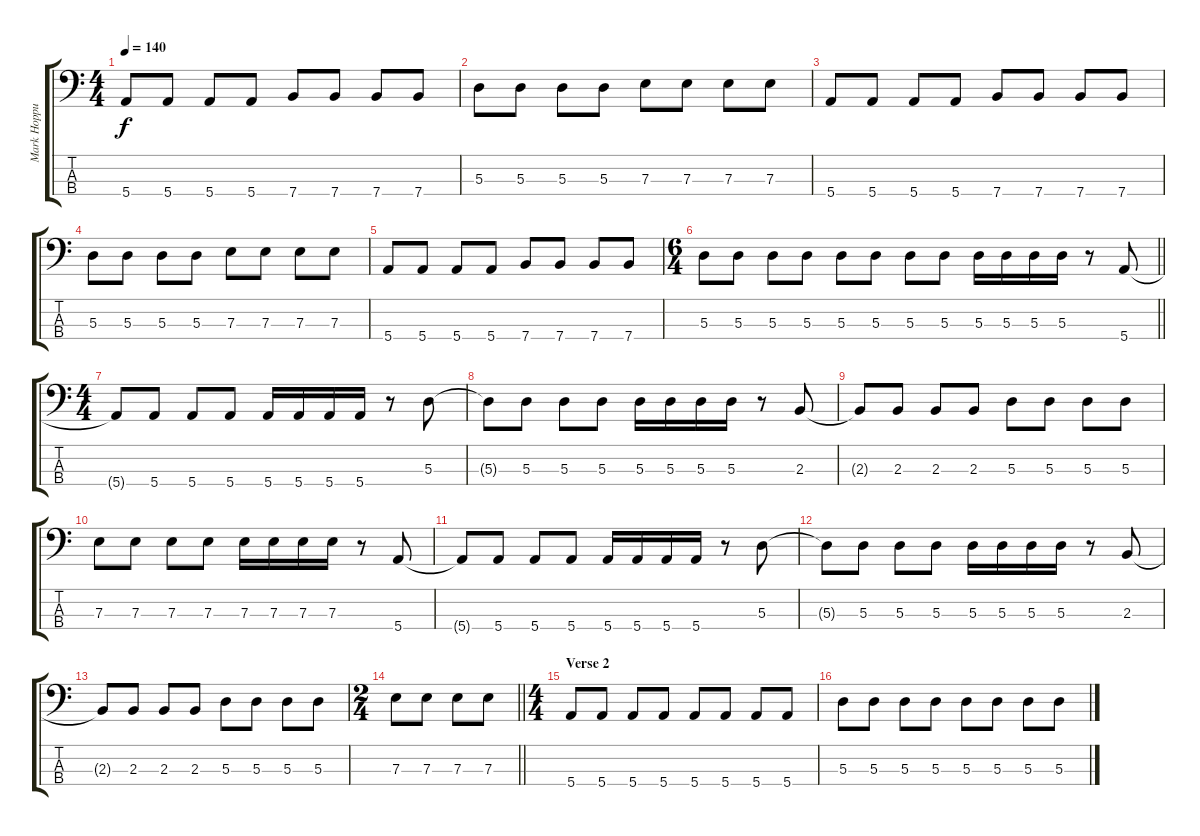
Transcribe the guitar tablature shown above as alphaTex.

\track ("Mark Hoppus" "Mark Hoppu") {instrument electricbasspick}
\staff {score tabs}
\tuning (G2 D2 A1 E1) {hide}
\ts (4 4)
\tempo 140
\clef f4
\ks c
5.4.8{dy f} 5.4.8 5.4.8 5.4.8 7.4.8 7.4.8 7.4.8 7.4.8 |
5.3.8 5.3.8 5.3.8 5.3.8 7.3.8 7.3.8 7.3.8 7.3.8 |
5.4.8 5.4.8 5.4.8 5.4.8 7.4.8 7.4.8 7.4.8 7.4.8 |
5.3.8 5.3.8 5.3.8 5.3.8 7.3.8 7.3.8 7.3.8 7.3.8 |
5.4.8 5.4.8 5.4.8 5.4.8 7.4.8 7.4.8 7.4.8 7.4.8 |
\ts (6 4)
\barLineRight lightlight
5.3.8 5.3.8 5.3.8 5.3.8 5.3.8 5.3.8 5.3.8 5.3.8 5.3.16 5.3.16 5.3.16 5.3.16 r.8 5.4.8 |
\ts (4 4)
\section ("" "")
5.4{t}.8 5.4.8 5.4.8 5.4.8 5.4.16 5.4.16 5.4.16 5.4.16 r.8 5.3.8 |
5.3{t}.8 5.3.8 5.3.8 5.3.8 5.3.16 5.3.16 5.3.16 5.3.16 r.8 2.3.8 |
2.3{t}.8 2.3.8 2.3.8 2.3.8 5.3.8 5.3.8 5.3.8 5.3.8 |
7.3.8 7.3.8 7.3.8 7.3.8 7.3.16 7.3.16 7.3.16 7.3.16 r.8 5.4.8 |
5.4{t}.8 5.4.8 5.4.8 5.4.8 5.4.16 5.4.16 5.4.16 5.4.16 r.8 5.3.8 |
5.3{t}.8 5.3.8 5.3.8 5.3.8 5.3.16 5.3.16 5.3.16 5.3.16 r.8 2.3.8 |
2.3{t}.8 2.3.8 2.3.8 2.3.8 5.3.8 5.3.8 5.3.8 5.3.8 |
\ts (2 4)
\barLineRight lightlight
7.3.8 7.3.8 7.3.8 7.3.8 |
\ts (4 4)
\section ("" "Verse 2")
5.4.8 5.4.8 5.4.8 5.4.8 5.4.8 5.4.8 5.4.8 5.4.8 |
5.3.8 5.3.8 5.3.8 5.3.8 5.3.8 5.3.8 5.3.8 5.3.8
